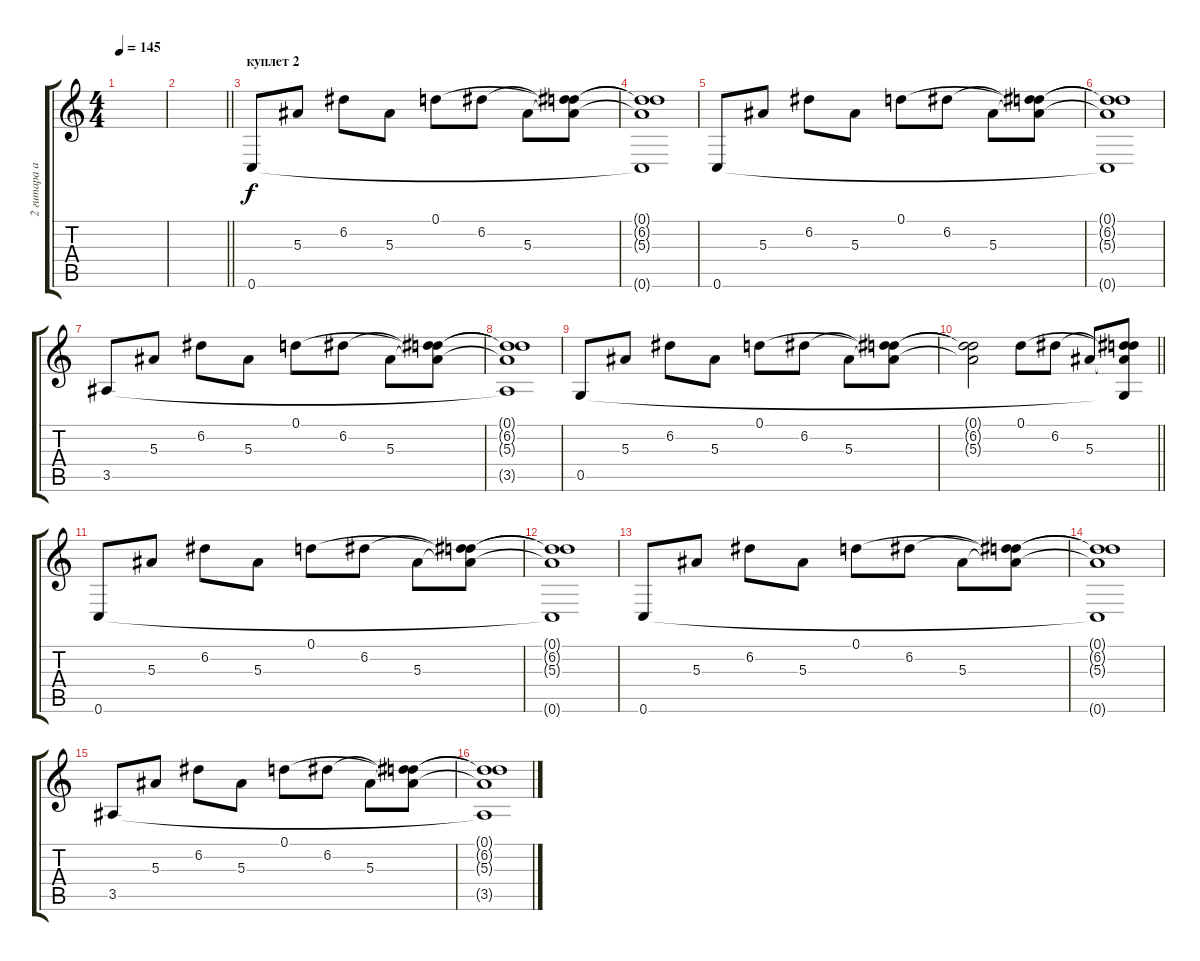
\track ("2 гитара акустик" "2 гитара а") {instrument electricguitarclean}
\staff {score tabs}
\tuning (D4 A3 F3 C3 G2 C2) {hide}
\ts (4 4)
\tempo 145
\clef g2
\ks c
|
\barLineRight lightlight
|
\section ("" "куплет 2")
0.6.8{volume 11 instrument electricguitarclean} 5.3.8 6.2.8 5.3.8 0.1.8 6.2.8 5.3.8 (0.1{t} 6.2{t} 5.3{t}).8 |
(0.1{t} 6.2{t} 5.3{t} 0.6{t}).1 |
0.6.8{volume 11 instrument electricguitarclean} 5.3.8 6.2.8 5.3.8 0.1.8 6.2.8 5.3.8 (0.1{t} 6.2{t} 5.3{t}).8 |
(0.1{t} 6.2{t} 5.3{t} 0.6{t}).1 |
3.5.8{volume 11 instrument electricguitarclean} 5.3.8 6.2.8 5.3.8 0.1.8 6.2.8 5.3.8 (0.1{t} 6.2{t} 5.3{t}).8 |
(0.1{t} 6.2{t} 5.3{t} 3.5{t}).1 |
0.5.8{volume 11 instrument electricguitarclean} 5.3.8 6.2.8 5.3.8 0.1.8 6.2.8 5.3.8 (0.1{t} 6.2{t} 5.3{t}).8 |
\barLineRight lightlight
(0.1{t} 6.2{t} 5.3{t}).2 0.1.8 6.2.8 5.3.8 (0.1{t} 6.2{t} 5.3{t} 0.5{t}).8 |
0.6.8{volume 11 instrument electricguitarclean} 5.3.8 6.2.8 5.3.8 0.1.8 6.2.8 5.3.8 (0.1{t} 6.2{t} 5.3{t}).8 |
(0.1{t} 6.2{t} 5.3{t} 0.6{t}).1 |
0.6.8{volume 11 instrument electricguitarclean} 5.3.8 6.2.8 5.3.8 0.1.8 6.2.8 5.3.8 (0.1{t} 6.2{t} 5.3{t}).8 |
(0.1{t} 6.2{t} 5.3{t} 0.6{t}).1 |
3.5.8{volume 11 instrument electricguitarclean} 5.3.8 6.2.8 5.3.8 0.1.8 6.2.8 5.3.8 (0.1{t} 6.2{t} 5.3{t}).8 |
(0.1{t} 6.2{t} 5.3{t} 3.5{t}).1
